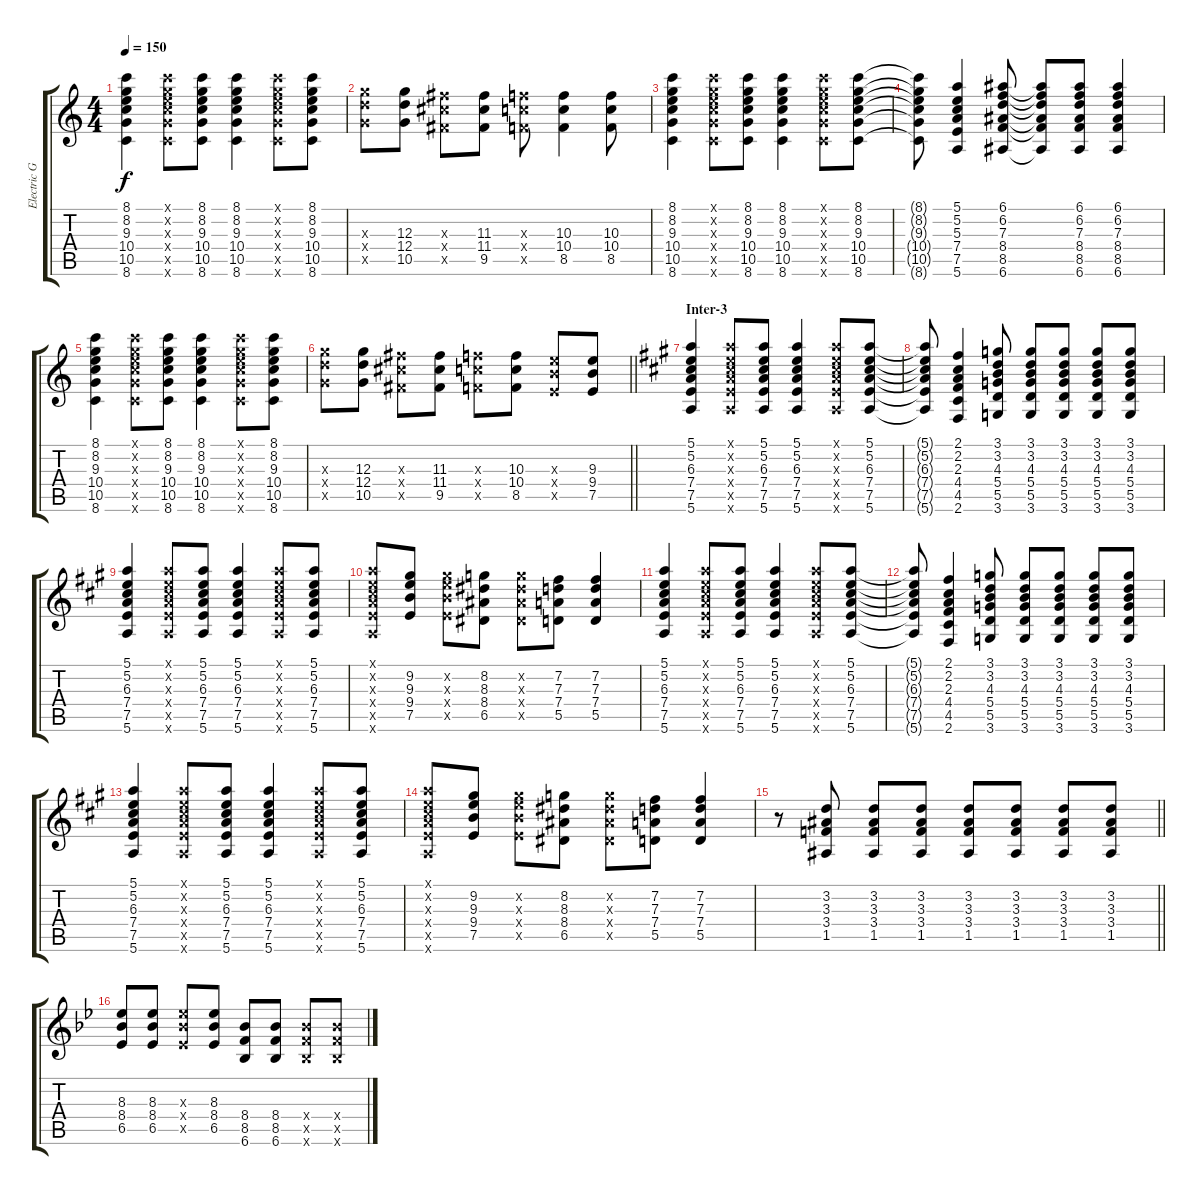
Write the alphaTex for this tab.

\track ("Electric Guitar" "Electric G") {instrument overdrivenguitar}
\staff {score tabs}
\tuning (E4 B3 G3 D3 A2 E2) {hide}
\ts (4 4)
\tempo 150
\clef g2
\ks c
(8.1 8.2 9.3 10.4 10.5 8.6).4{dy f} (8.1{x} 8.2{x} 9.3{x} 10.4{x} 10.5{x} 8.6{x}).8 (8.1 8.2 9.3 10.4 10.5 8.6).8 (8.1 8.2 9.3 10.4 10.5 8.6).4 (8.1{x} 8.2{x} 9.3{x} 10.4{x} 10.5{x} 8.6{x}).8 (8.1 8.2 9.3 10.4 10.5 8.6).8 |
(12.3{x} 12.4{x} 10.5{x}).8 (12.3 12.4 10.5).8 (11.3{x} 11.4{x} 9.5{x}).8 (11.3 11.4 9.5).8 (10.3{x} 10.4{x} 8.5{x}).8 (10.3 10.4 8.5).4 (10.3 10.4 8.5).8 |
(8.1 8.2 9.3 10.4 10.5 8.6).4 (8.1{x} 8.2{x} 9.3{x} 10.4{x} 10.5{x} 8.6{x}).8 (8.1 8.2 9.3 10.4 10.5 8.6).8 (8.1 8.2 9.3 10.4 10.5 8.6).4 (8.1{x} 8.2{x} 9.3{x} 10.4{x} 10.5{x} 8.6{x}).8 (8.1 8.2 9.3 10.4 10.5 8.6).8 |
(8.1{t} 8.2{t} 9.3{t} 10.4{t} 10.5{t} 8.6{t}).8 (5.1 5.2 5.3 7.4 7.5 5.6).4 (6.1 6.2 7.3 8.4 8.5 6.6).8 (6.1{t} 6.2{t} 7.3{t} 8.4{t} 8.5{t} 6.6{t}).8 (6.1 6.2 7.3 8.4 8.5 6.6).8 (6.1 6.2 7.3 8.4 8.5 6.6).4 |
(8.1 8.2 9.3 10.4 10.5 8.6).4 (8.1{x} 8.2{x} 9.3{x} 10.4{x} 10.5{x} 8.6{x}).8 (8.1 8.2 9.3 10.4 10.5 8.6).8 (8.1 8.2 9.3 10.4 10.5 8.6).4 (8.1{x} 8.2{x} 9.3{x} 10.4{x} 10.5{x} 8.6{x}).8 (8.1 8.2 9.3 10.4 10.5 8.6).8 |
\barLineRight lightlight
(12.3{x} 12.4{x} 10.5{x}).8 (12.3 12.4 10.5).8 (11.3{x} 11.4{x} 9.5{x}).8 (11.3 11.4 9.5).8 (10.3{x} 10.4{x} 8.5{x}).8 (10.3 10.4 8.5).8 (9.3{x} 9.4{x} 7.5{x}).8 (9.3 9.4 7.5).8 |
\section ("" "Inter-3")
\ks a
(5.1 5.2 6.3 7.4 7.5 5.6).4 (5.1{x} 5.2{x} 6.3{x} 7.4{x} 7.5{x} 5.6{x}).8 (5.1 5.2 6.3 7.4 7.5 5.6).8 (5.1 5.2 6.3 7.4 7.5 5.6).4 (5.1{x} 5.2{x} 6.3{x} 7.4{x} 7.5{x} 5.6{x}).8 (5.1 5.2 6.3 7.4 7.5 5.6).8 |
(5.1{t} 5.2{t} 6.3{t} 7.4{t} 7.5{t} 5.6{t}).8 (2.1 2.2 2.3 4.4 4.5 2.6).4 (3.1 3.2 4.3 5.4 5.5 3.6).8 (3.1 3.2 4.3 5.4 5.5 3.6).8 (3.1 3.2 4.3 5.4 5.5 3.6).8 (3.1 3.2 4.3 5.4 5.5 3.6).8 (3.1 3.2 4.3 5.4 5.5 3.6).8 |
(5.1 5.2 6.3 7.4 7.5 5.6).4 (5.1{x} 5.2{x} 6.3{x} 7.4{x} 7.5{x} 5.6{x}).8 (5.1 5.2 6.3 7.4 7.5 5.6).8 (5.1 5.2 6.3 7.4 7.5 5.6).4 (5.1{x} 5.2{x} 6.3{x} 7.4{x} 7.5{x} 5.6{x}).8 (5.1 5.2 6.3 7.4 7.5 5.6).8 |
(5.1{x} 5.2{x} 6.3{x} 7.4{x} 7.5{x} 5.6{x}).8 (9.2 9.3 9.4 7.5).8 (9.2{x} 9.3{x} 9.4{x} 7.5{x}).8 (8.2 8.3 8.4 6.5).8 (8.2{x} 8.3{x} 8.4{x} 6.5{x}).8 (7.2 7.3 7.4 5.5).8 (7.2 7.3 7.4 5.5).4 |
(5.1 5.2 6.3 7.4 7.5 5.6).4 (5.1{x} 5.2{x} 6.3{x} 7.4{x} 7.5{x} 5.6{x}).8 (5.1 5.2 6.3 7.4 7.5 5.6).8 (5.1 5.2 6.3 7.4 7.5 5.6).4 (5.1{x} 5.2{x} 6.3{x} 7.4{x} 7.5{x} 5.6{x}).8 (5.1 5.2 6.3 7.4 7.5 5.6).8 |
(5.1{t} 5.2{t} 6.3{t} 7.4{t} 7.5{t} 5.6{t}).8 (2.1 2.2 2.3 4.4 4.5 2.6).4 (3.1 3.2 4.3 5.4 5.5 3.6).8 (3.1 3.2 4.3 5.4 5.5 3.6).8 (3.1 3.2 4.3 5.4 5.5 3.6).8 (3.1 3.2 4.3 5.4 5.5 3.6).8 (3.1 3.2 4.3 5.4 5.5 3.6).8 |
(5.1 5.2 6.3 7.4 7.5 5.6).4 (5.1{x} 5.2{x} 6.3{x} 7.4{x} 7.5{x} 5.6{x}).8 (5.1 5.2 6.3 7.4 7.5 5.6).8 (5.1 5.2 6.3 7.4 7.5 5.6).4 (5.1{x} 5.2{x} 6.3{x} 7.4{x} 7.5{x} 5.6{x}).8 (5.1 5.2 6.3 7.4 7.5 5.6).8 |
(5.1{x} 5.2{x} 6.3{x} 7.4{x} 7.5{x} 5.6{x}).8 (9.2 9.3 9.4 7.5).8 (9.2{x} 9.3{x} 9.4{x} 7.5{x}).8 (8.2 8.3 8.4 6.5).8 (8.2{x} 8.3{x} 8.4{x} 6.5{x}).8 (7.2 7.3 7.4 5.5).8 (7.2 7.3 7.4 5.5).4 |
\barLineRight lightlight
r.8 (3.2 3.3 3.4 1.5).8 (3.2 3.3 3.4 1.5).8 (3.2 3.3 3.4 1.5).8 (3.2 3.3 3.4 1.5).8 (3.2 3.3 3.4 1.5).8 (3.2 3.3 3.4 1.5).8 (3.2 3.3 3.4 1.5).8 |
\section ("" "")
\ks bb
(8.3 8.4 6.5).8 (8.3 8.4 6.5).8 (8.3{x} 8.4{x} 6.5{x}).8 (8.3 8.4 6.5).8 (8.4 8.5 6.6).8 (8.4 8.5 6.6).8 (8.4{x} 8.5{x} 6.6{x}).8 (8.4{x} 8.5{x} 6.6{x}).8
